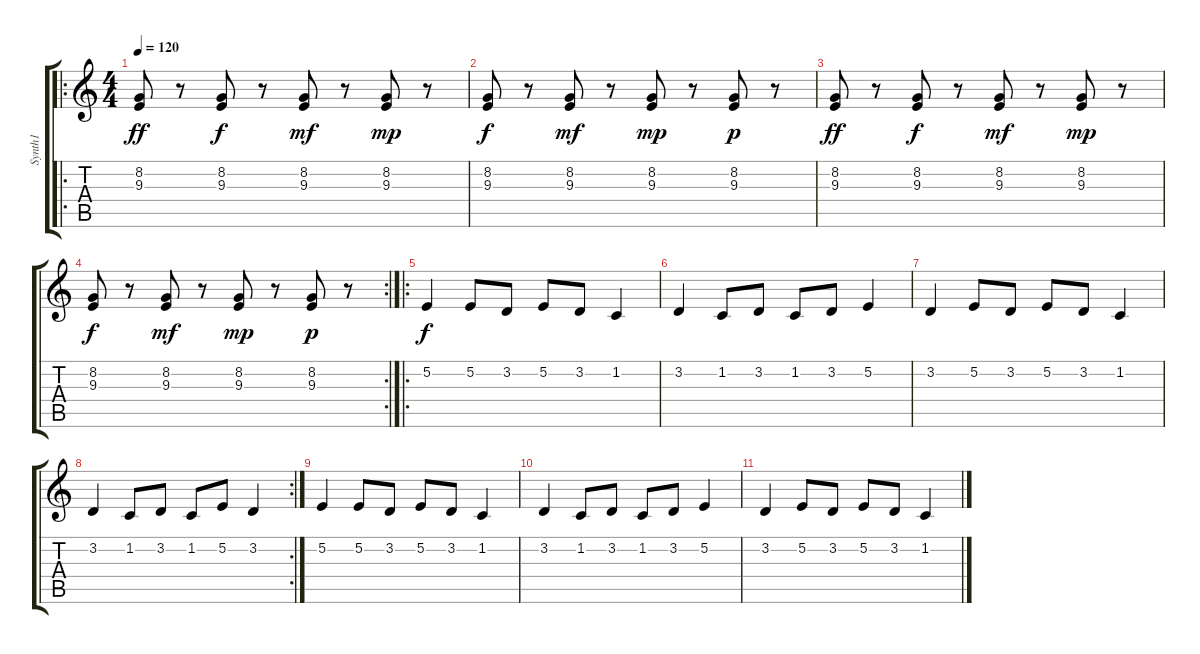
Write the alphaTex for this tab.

\track ("Synth1" "Synth1") {instrument lead2sawtooth}
\staff {score tabs}
\tuning (E4 B3 G3 D3 A2 E2) {hide}
\ro
\ts (4 4)
\tempo 120
\clef g2
\ks c
(8.2 9.3).8{dy ff volume 8} r.8 (8.2 9.3).8{dy f} r.8 (8.2 9.3).8{dy mf} r.8 (8.2 9.3).8{dy mp} r.8 |
(8.2 9.3).8{dy f} r.8 (8.2 9.3).8{dy mf} r.8 (8.2 9.3).8{dy mp} r.8 (8.2 9.3).8{dy p} r.8 |
(8.2 9.3).8{dy ff} r.8 (8.2 9.3).8{dy f} r.8 (8.2 9.3).8{dy mf} r.8 (8.2 9.3).8{dy mp} r.8 |
\rc 2
(8.2 9.3).8{dy f} r.8 (8.2 9.3).8{dy mf} r.8 (8.2 9.3).8{dy mp} r.8 (8.2 9.3).8{dy p} r.8 |
\ro
5.2.4{dy f volume 11} 5.2.8 3.2.8 5.2.8 3.2.8 1.2.4 |
3.2.4 1.2.8 3.2.8 1.2.8 3.2.8 5.2.4 |
3.2.4 5.2.8 3.2.8 5.2.8 3.2.8 1.2.4 |
\rc 2
3.2.4 1.2.8 3.2.8 1.2.8 5.2.8 3.2.4 |
5.2.4{volume 10} 5.2.8{volume 9} 3.2.8 5.2.8{volume 8} 3.2.8 1.2.4{volume 7} |
3.2.4{volume 6} 1.2.8{volume 5} 3.2.8 1.2.8{volume 4} 3.2.8 5.2.4{volume 3} |
3.2.4{volume 2} 5.2.8{volume 1} 3.2.8 5.2.8{volume 0} 3.2.8 1.2.4
